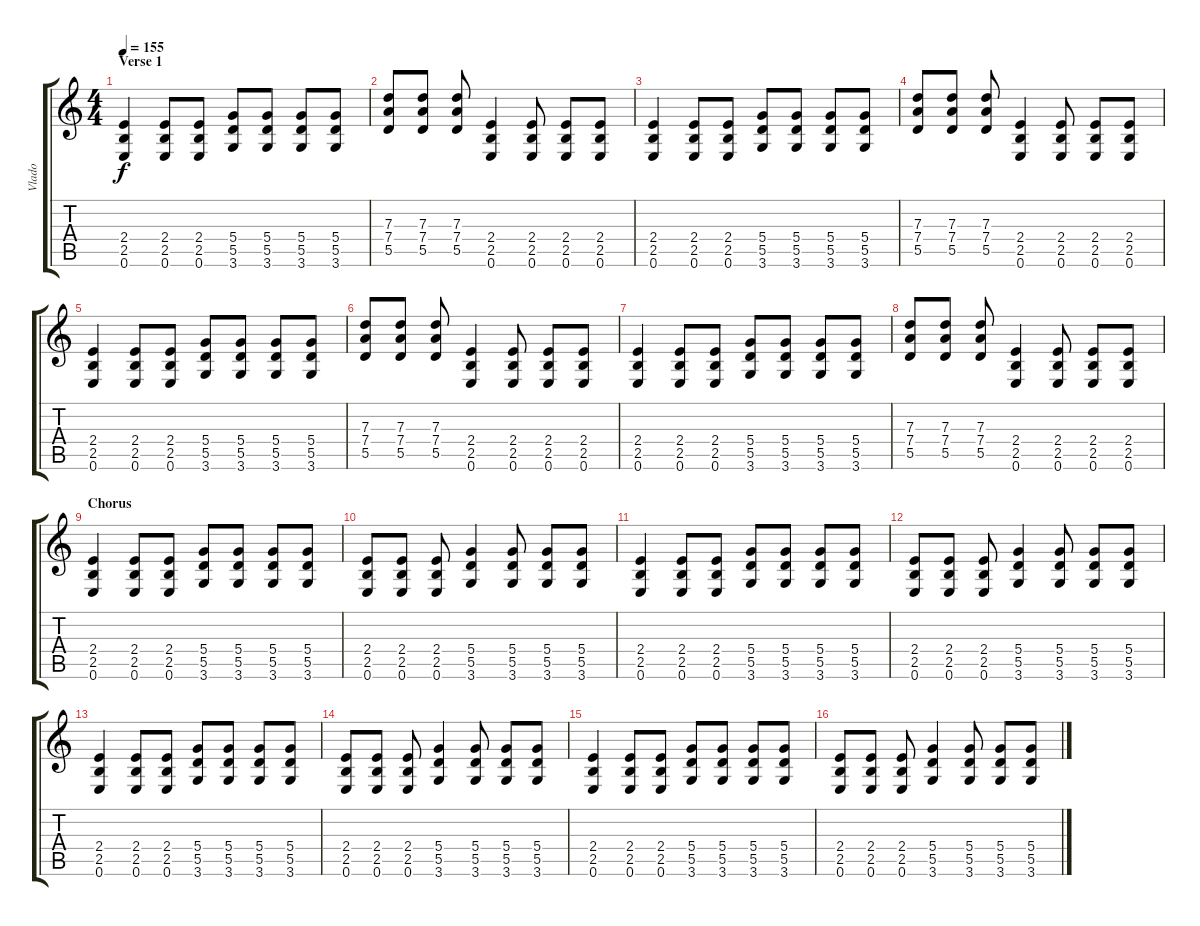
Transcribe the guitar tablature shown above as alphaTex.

\track ("Vlado" "Vlado") {instrument overdrivenguitar}
\staff {score tabs}
\tuning (E4 B3 G3 D3 A2 E2) {hide}
\ts (4 4)
\section ("" "Verse 1")
\tempo 155
\clef g2
\ks c
(2.4 2.5 0.6).4{dy f} (2.4 2.5 0.6).8 (2.4 2.5 0.6).8 (5.4 5.5 3.6).8 (5.4 5.5 3.6).8 (5.4 5.5 3.6).8 (5.4 5.5 3.6).8 |
(7.3 7.4 5.5).8 (7.3 7.4 5.5).8 (7.3 7.4 5.5).8 (2.4 2.5 0.6).4 (2.4 2.5 0.6).8 (2.4 2.5 0.6).8 (2.4 2.5 0.6).8 |
(2.4 2.5 0.6).4 (2.4 2.5 0.6).8 (2.4 2.5 0.6).8 (5.4 5.5 3.6).8 (5.4 5.5 3.6).8 (5.4 5.5 3.6).8 (5.4 5.5 3.6).8 |
(7.3 7.4 5.5).8 (7.3 7.4 5.5).8 (7.3 7.4 5.5).8 (2.4 2.5 0.6).4 (2.4 2.5 0.6).8 (2.4 2.5 0.6).8 (2.4 2.5 0.6).8 |
(2.4 2.5 0.6).4 (2.4 2.5 0.6).8 (2.4 2.5 0.6).8 (5.4 5.5 3.6).8 (5.4 5.5 3.6).8 (5.4 5.5 3.6).8 (5.4 5.5 3.6).8 |
(7.3 7.4 5.5).8 (7.3 7.4 5.5).8 (7.3 7.4 5.5).8 (2.4 2.5 0.6).4 (2.4 2.5 0.6).8 (2.4 2.5 0.6).8 (2.4 2.5 0.6).8 |
(2.4 2.5 0.6).4 (2.4 2.5 0.6).8 (2.4 2.5 0.6).8 (5.4 5.5 3.6).8 (5.4 5.5 3.6).8 (5.4 5.5 3.6).8 (5.4 5.5 3.6).8 |
(7.3 7.4 5.5).8 (7.3 7.4 5.5).8 (7.3 7.4 5.5).8 (2.4 2.5 0.6).4 (2.4 2.5 0.6).8 (2.4 2.5 0.6).8 (2.4 2.5 0.6).8 |
\section ("" "Chorus")
(2.4 2.5 0.6).4 (2.4 2.5 0.6).8 (2.4 2.5 0.6).8 (5.4 5.5 3.6).8 (5.4 5.5 3.6).8 (5.4 5.5 3.6).8 (5.4 5.5 3.6).8 |
(2.4 2.5 0.6).8 (2.4 2.5 0.6).8 (2.4 2.5 0.6).8 (5.4 5.5 3.6).4 (5.4 5.5 3.6).8 (5.4 5.5 3.6).8 (5.4 5.5 3.6).8 |
(2.4 2.5 0.6).4 (2.4 2.5 0.6).8 (2.4 2.5 0.6).8 (5.4 5.5 3.6).8 (5.4 5.5 3.6).8 (5.4 5.5 3.6).8 (5.4 5.5 3.6).8 |
(2.4 2.5 0.6).8 (2.4 2.5 0.6).8 (2.4 2.5 0.6).8 (5.4 5.5 3.6).4 (5.4 5.5 3.6).8 (5.4 5.5 3.6).8 (5.4 5.5 3.6).8 |
(2.4 2.5 0.6).4 (2.4 2.5 0.6).8 (2.4 2.5 0.6).8 (5.4 5.5 3.6).8 (5.4 5.5 3.6).8 (5.4 5.5 3.6).8 (5.4 5.5 3.6).8 |
(2.4 2.5 0.6).8 (2.4 2.5 0.6).8 (2.4 2.5 0.6).8 (5.4 5.5 3.6).4 (5.4 5.5 3.6).8 (5.4 5.5 3.6).8 (5.4 5.5 3.6).8 |
(2.4 2.5 0.6).4 (2.4 2.5 0.6).8 (2.4 2.5 0.6).8 (5.4 5.5 3.6).8 (5.4 5.5 3.6).8 (5.4 5.5 3.6).8 (5.4 5.5 3.6).8 |
(2.4 2.5 0.6).8 (2.4 2.5 0.6).8 (2.4 2.5 0.6).8 (5.4 5.5 3.6).4 (5.4 5.5 3.6).8 (5.4 5.5 3.6).8 (5.4 5.5 3.6).8
